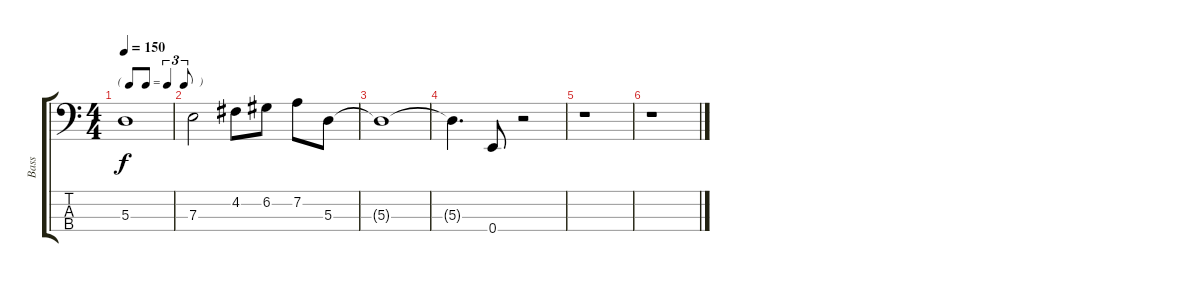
\track ("Bass" "Bass") {instrument electricbassfinger}
\staff {score tabs}
\tuning (G2 D2 A1 E1) {hide}
\ts (4 4)
\tf triplet8th
\tempo 150
\clef f4
\ks c
5.3{t}.1{dy f} |
7.3.2 4.2.8 6.2.8 7.2.8 5.3.8 |
5.3{t}.1 |
5.3{t}.4{d} 0.4.8 r.2 |
r.1 |
r.1
